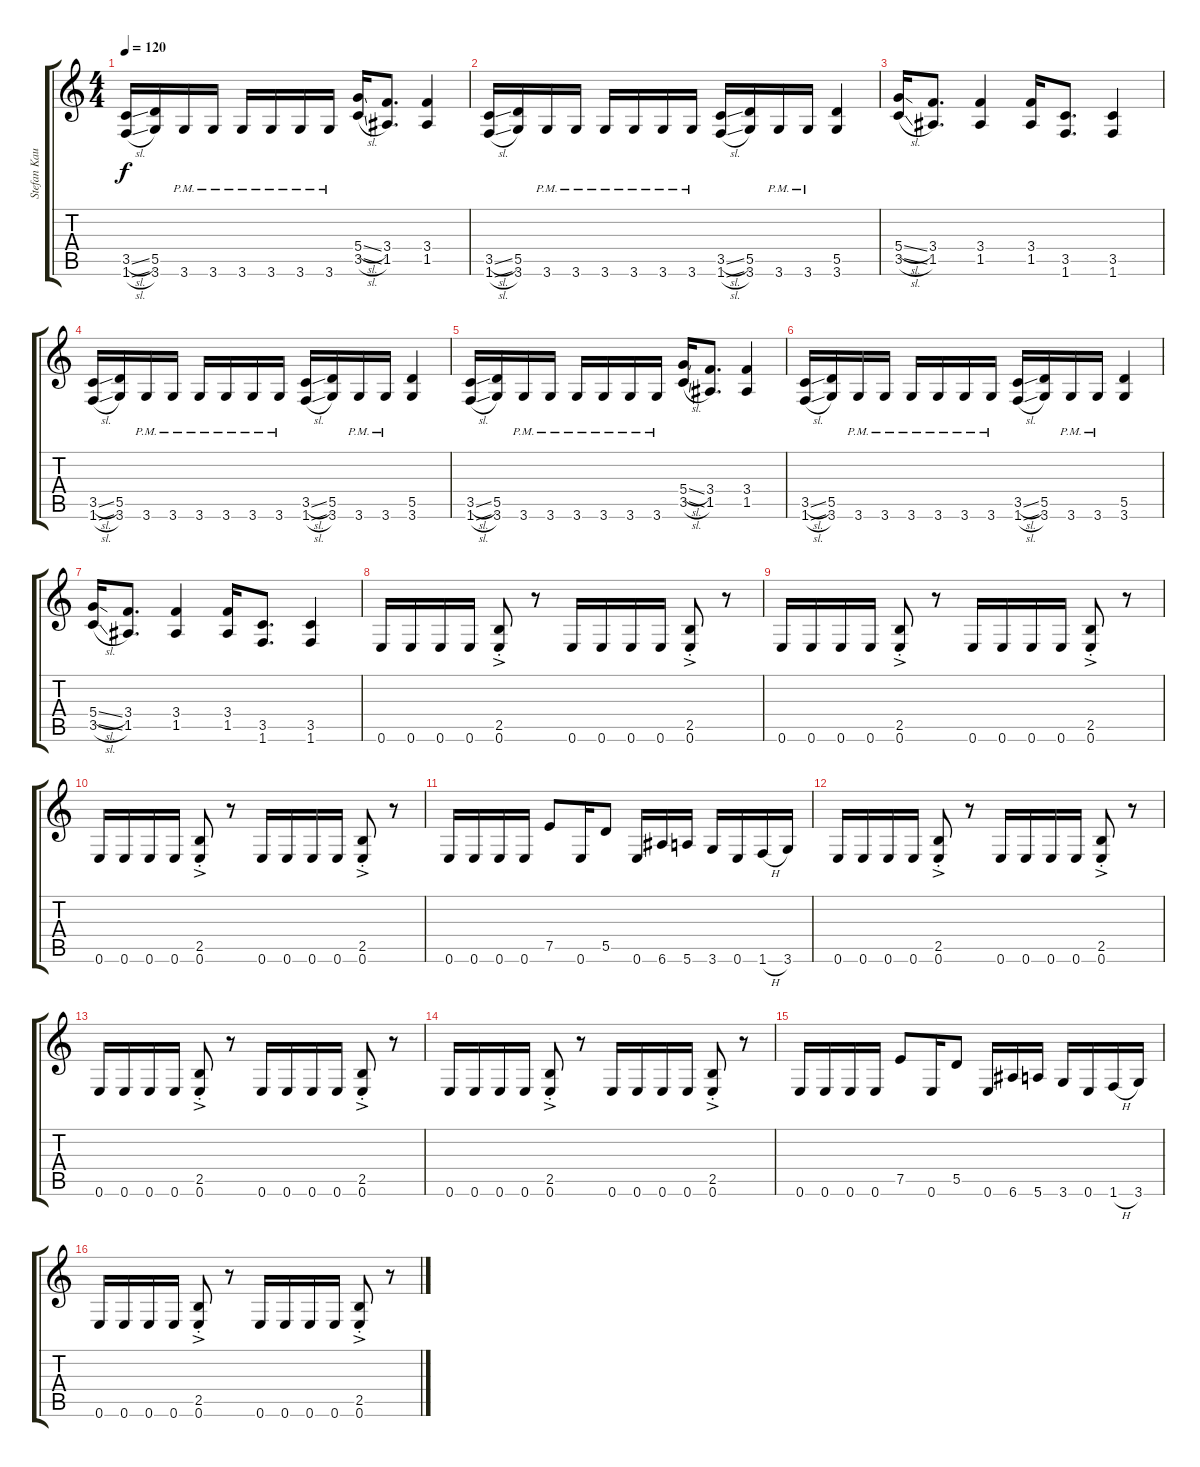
\track ("Stefan Kaufmann" "Stefan Kau") {instrument distortionguitar}
\staff {score tabs}
\tuning (E4 B3 G3 D3 A2 E2) {hide}
\ts (4 4)
\tempo 120
\clef g2
\ks c
(3.5{sl} 1.6{sl}).16{dy f} (5.5 3.6).16 3.6{pm}.16 3.6{pm}.16 3.6{pm}.16 3.6{pm}.16 3.6{pm}.16 3.6{pm}.16 (5.4{sl} 3.5{sl}).16 (3.4 1.5).8{d} (3.4 1.5).4 |
(3.5{sl} 1.6{sl}).16 (5.5 3.6).16 3.6{pm}.16 3.6{pm}.16 3.6{pm}.16 3.6{pm}.16 3.6{pm}.16 3.6{pm}.16 (3.5{sl} 1.6{sl}).16 (5.5 3.6).16 3.6{pm}.16 3.6{pm}.16 (5.5 3.6).4 |
(5.4{sl} 3.5{sl}).16 (3.4 1.5).8{d} (3.4 1.5).4 (3.4 1.5).16 (3.5 1.6).8{d} (3.5 1.6).4 |
(3.5{sl} 1.6{sl}).16 (5.5 3.6).16 3.6{pm}.16 3.6{pm}.16 3.6{pm}.16 3.6{pm}.16 3.6{pm}.16 3.6{pm}.16 (3.5{sl} 1.6{sl}).16 (5.5 3.6).16 3.6{pm}.16 3.6{pm}.16 (5.5 3.6).4 |
(3.5{sl} 1.6{sl}).16 (5.5 3.6).16 3.6{pm}.16 3.6{pm}.16 3.6{pm}.16 3.6{pm}.16 3.6{pm}.16 3.6{pm}.16 (5.4{sl} 3.5{sl}).16 (3.4 1.5).8{d} (3.4 1.5).4 |
(3.5{sl} 1.6{sl}).16 (5.5 3.6).16 3.6{pm}.16 3.6{pm}.16 3.6{pm}.16 3.6{pm}.16 3.6{pm}.16 3.6{pm}.16 (3.5{sl} 1.6{sl}).16 (5.5 3.6).16 3.6{pm}.16 3.6{pm}.16 (5.5 3.6).4 |
(5.4{sl} 3.5{sl}).16 (3.4 1.5).8{d} (3.4 1.5).4 (3.4 1.5).16 (3.5 1.6).8{d} (3.5 1.6).4 |
0.6.16 0.6.16 0.6.16 0.6.16 (2.5{ac st} 0.6{ac st}).8 r.8 0.6.16 0.6.16 0.6.16 0.6.16 (2.5{ac st} 0.6{ac st}).8 r.8 |
0.6.16 0.6.16 0.6.16 0.6.16 (2.5{ac st} 0.6{ac st}).8 r.8 0.6.16 0.6.16 0.6.16 0.6.16 (2.5{ac st} 0.6{ac st}).8 r.8 |
0.6.16 0.6.16 0.6.16 0.6.16 (2.5{ac st} 0.6{ac st}).8 r.8 0.6.16 0.6.16 0.6.16 0.6.16 (2.5{ac st} 0.6{ac st}).8 r.8 |
0.6.16 0.6.16 0.6.16 0.6.16 7.5.8 0.6.16 5.5.8 0.6.16 6.6.16 5.6.16 3.6.16 0.6.16 1.6{h}.16 3.6.16 |
0.6.16 0.6.16 0.6.16 0.6.16 (2.5{ac st} 0.6{ac st}).8 r.8 0.6.16 0.6.16 0.6.16 0.6.16 (2.5{ac st} 0.6{ac st}).8 r.8 |
0.6.16 0.6.16 0.6.16 0.6.16 (2.5{ac st} 0.6{ac st}).8 r.8 0.6.16 0.6.16 0.6.16 0.6.16 (2.5{ac st} 0.6{ac st}).8 r.8 |
0.6.16 0.6.16 0.6.16 0.6.16 (2.5{ac st} 0.6{ac st}).8 r.8 0.6.16 0.6.16 0.6.16 0.6.16 (2.5{ac st} 0.6{ac st}).8 r.8 |
0.6.16 0.6.16 0.6.16 0.6.16 7.5.8 0.6.16 5.5.8 0.6.16 6.6.16 5.6.16 3.6.16 0.6.16 1.6{h}.16 3.6.16 |
0.6.16 0.6.16 0.6.16 0.6.16 (2.5{ac st} 0.6{ac st}).8 r.8 0.6.16 0.6.16 0.6.16 0.6.16 (2.5{ac st} 0.6{ac st}).8 r.8
